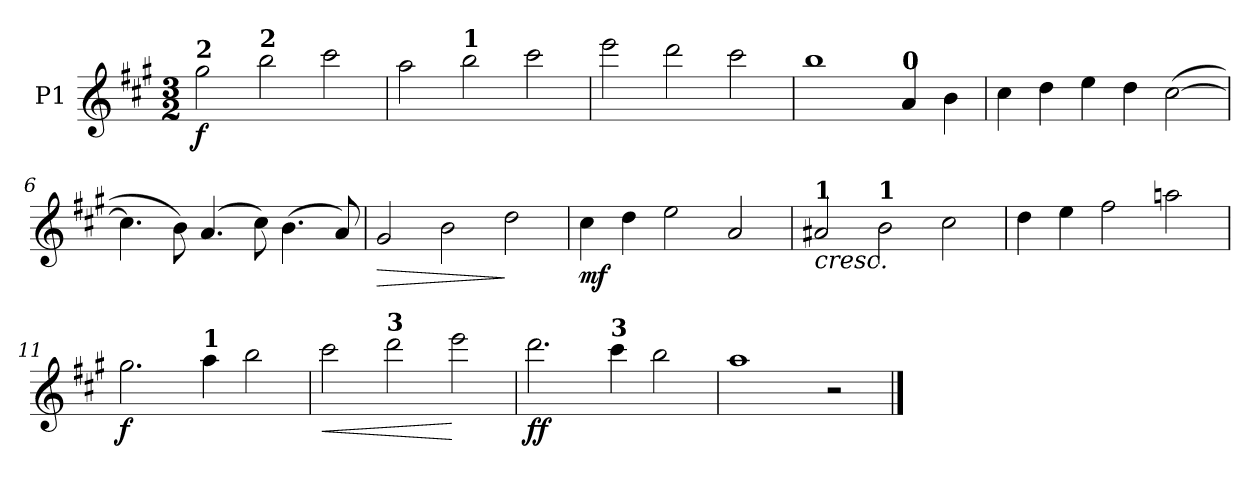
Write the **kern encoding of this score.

**kern	**dynam
*part1	*part1
*staff1	*staff1
*I"P1	*
!!LO:PB:g=z
*clefG2	*
*k[f#c#g#]	*
*A:	*
*M3/2	*
=1	=1
!LO:TX:a:B:t=2	!
2gg#i\	f
!LO:TX:a:B:t=2	!
2bbi\	.
2ccc#i\	.
=2	=2
2aai\	.
!LO:TX:a:B:t=1	!
2bbi\	.
2ccc#i\	.
=3	=3
2eeei\	.
2dddi\	.
2ccc#i\	.
=4	=4
1bbi	.
!LO:TX:a:B:t=0	!
4ai/	.
4bi\	.
=5	=5
4cc#i\	.
4ddi\	.
4eei\	.
4ddi\	.
([>2cc#i\	.
!!LO:LB:g=z
=6	=6
4.cc#i\]	.
8bi\)	.
(4.ai/	.
8cc#i\)	.
(4.bi\	.
8ai/)	.
=7	=7
!	!LO:HP:b
2g#i/	>
2bi\	.
2ddi\	]
=8	=8
4cc#i\	mf
4ddi\	.
2eei\	.
2ai/	.
=9	=9
!LO:TX:b:i:t=cresc.	!
!LO:TX:a:B:t=1	!
2a#Xi/	.
!LO:TX:a:B:t=1	!
2bi\	.
2cc#i\	.
!!LO:LB:g=z
=10	=10
4ddi\	.
4eei\	.
2ff#i\	.
2aani\	.
=11	=11
2.gg#i\	f
!LO:TX:a:B:t=1	!
4aai\	.
2bbi\	.
=12	=12
!	!LO:HP:b
2ccc#i\	<
!LO:TX:a:B:t=3	!
2dddi\	.
2eeei\	[
=13	=13
2.dddi\	ff
!LO:TX:a:B:t=3	!
4ccc#i\	.
2bbi\	.
=14	=14
1aai	.
2r	.
==	==
*-	*-
